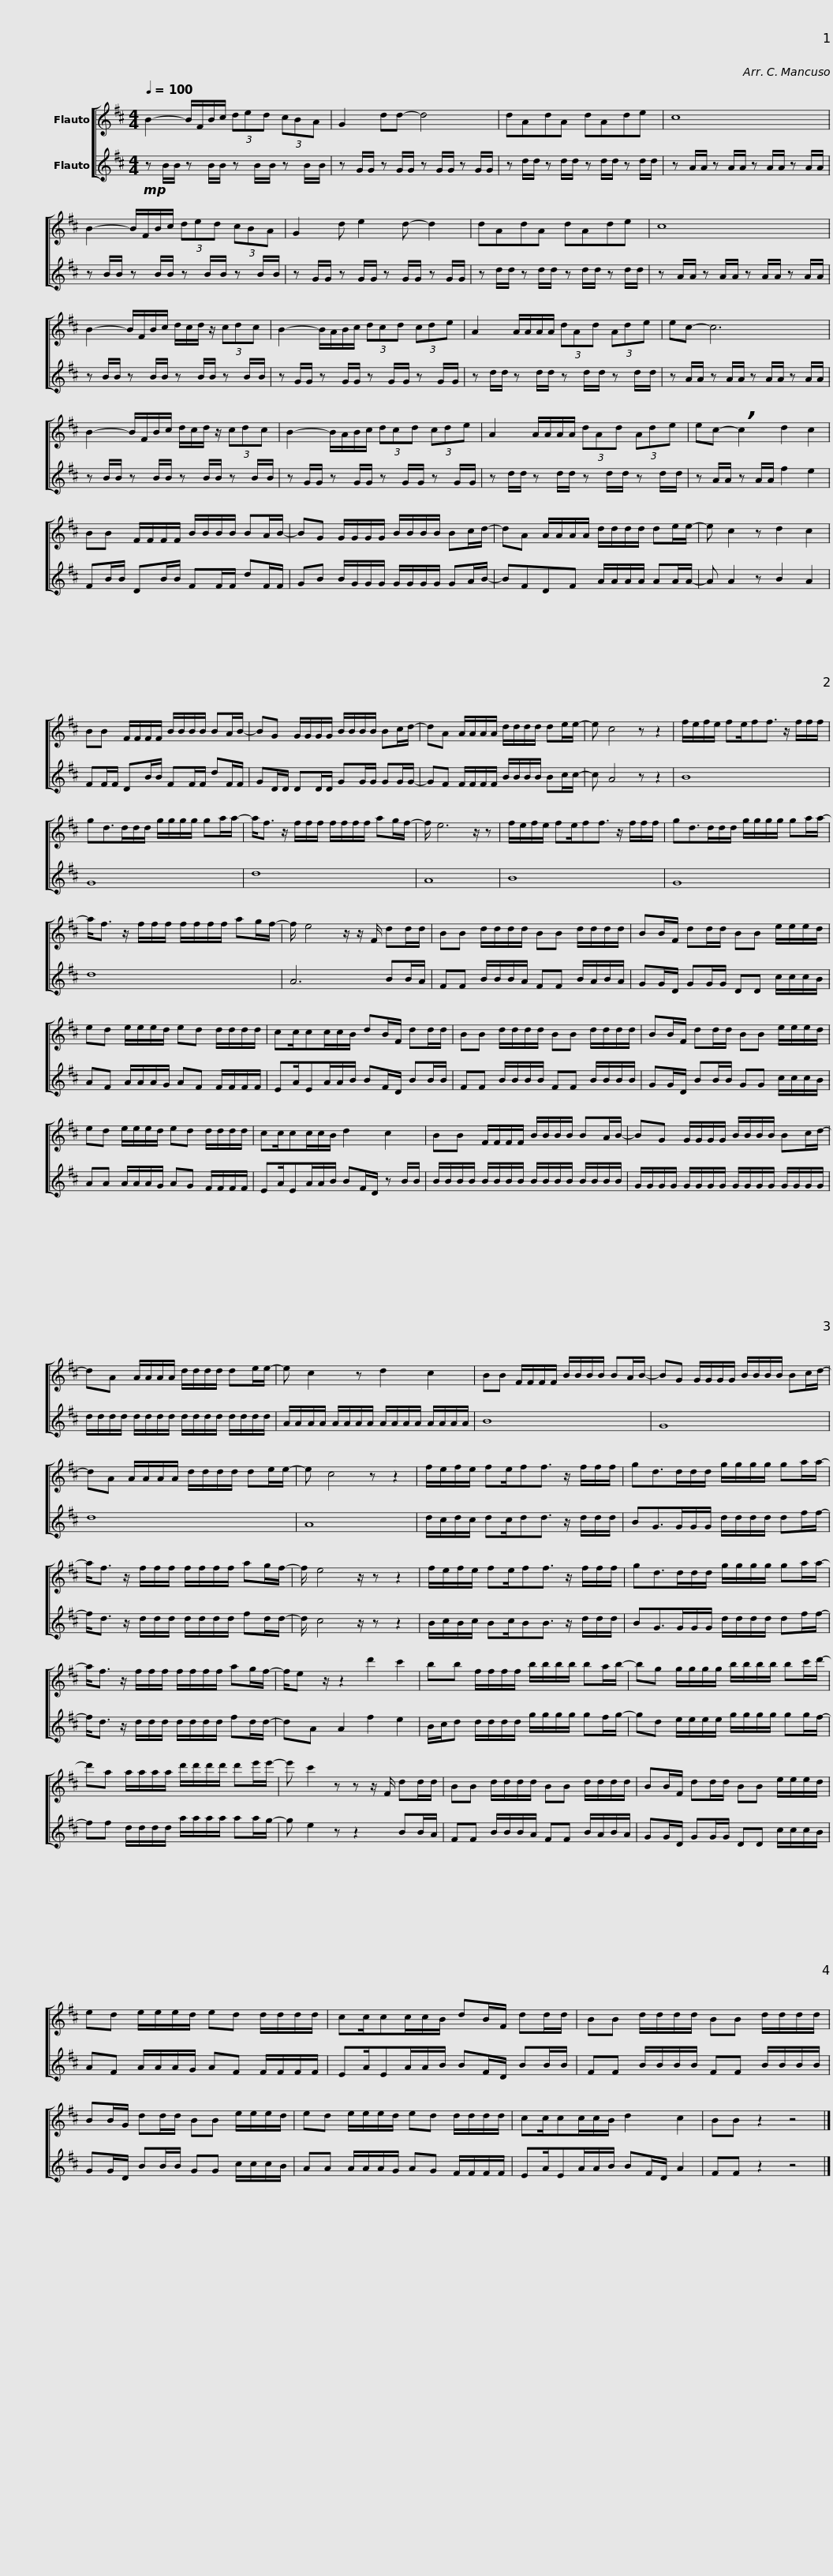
X:1
%%score [ 1 2 ]
L:1/8
Q:1/4=100
M:4/4
I:linebreak $
K:D
V:1 treble
V:2 treble
V:1
 B2- B/F/B/c/ (3ded (3cBA | G2 dd- d4 | dAdA dAde |$ c8 | B2- B/F/B/c/ (3ded (3cBA | %5
 G2 d e2 d- d2 |$ dAdA dAde | c8 | B2- B/F/B/c/ d/c/d/ z/ (3cdc |$ B2- B/A/B/c/ (3dcd (3cde | %10
 A2 A/A/A/A/ (3dAd (3Ade | ec- c6 |$ B2- B/F/B/c/ d/c/d/ z/ (3cdc | B2- B/A/B/c/ (3dcd (3cde |$ A2 A/A/A/A/ (3dAd (3Ade | %15
 ec- !breath!c2 d2 c2 | BB F/F/F/F/ B/B/B/B/ BA/B/- |$ BG G/G/G/G/ B/B/B/B/ Bc/d/- | dA A/A/A/A/ d/d/d/d/ de/e/- | e c2 z d2 c2 | %20
 BB F/F/F/F/ B/B/B/B/ BA/B/- |$ BG G/G/G/G/ B/B/B/B/ Bc/d/- | dA A/A/A/A/ d/d/d/d/ de/e/- | e c4 z z2 | f/e/f/e/ fe/ff3/2 z/ f/f/f/ |$ %25
 gd>dd/d/ g/g/g/g/ ga/a/- | a<f z/ f/f/f/ f/f/f/f/ ag/f/- | f/ e6 z/ z | f/e/f/e/ fe/ff3/2 z/ f/f/f/ |$ gd>dd/d/ g/g/g/g/ ga/a/- | %30
 a<f z/ f/f/f/ f/f/f/f/ ag/f/- | f/ e4 z/ z/ F/ dd/d/ |$ BB d/d/d/d/ BB d/d/d/d/ | BB/F/ dd/d/ BB e/e/e/d/ | ed e/e/e/d/ ed d/d/d/d/ |$ %35
 cc/cc/c/B/ dB/F/ dd/d/ | BB d/d/d/d/ BB d/d/d/d/ | BB/F/ dd/d/ BB e/e/e/d/ |$ ed e/e/e/d/ ed d/d/d/d/ | cc/cc/c/B/ d2 c2 | %40
 BB F/F/F/F/ B/B/B/B/ BA/B/- |$ BG G/G/G/G/ B/B/B/B/ Bc/d/- | dA A/A/A/A/ d/d/d/d/ de/e/- |$ e c2 z d2 c2 | BB F/F/F/F/ B/B/B/B/ BA/B/- | %45
 BG G/G/G/G/ B/B/B/B/ Bc/d/- |$ dA A/A/A/A/ d/d/d/d/ de/e/- | e c4 z z2 | f/e/f/e/ fe/ff3/2 z/ f/f/f/ | gd>dd/d/ g/g/g/g/ ga/a/- |$ %50
 a<f z/ f/f/f/ f/f/f/f/ ag/f/- | f/ e4 z/ z z2 | f/e/f/e/ fe/ff3/2 z/ f/f/f/ | gd>dd/d/ g/g/g/g/ ga/a/- |$ a<f z/ f/f/f/ f/f/f/f/ ag/f/- | %55
 f/e z/ z2 d'2 c'2 | bb f/f/f/f/ b/b/b/b/ ba/b/- |$ bg g/g/g/g/ b/b/b/b/ bc'/d'/- | d'a a/a/a/a/ d'/d'/d'/d'/ d'e'/e'/- | e' c'2 z z z/ F/ dd/d/ |$ %60
 BB d/d/d/d/ BB d/d/d/d/ | BB/F/ dd/d/ BB e/e/e/d/ | ed e/e/e/d/ ed d/d/d/d/ |$ cc/cc/c/B/ dB/F/ dd/d/ | BB d/d/d/d/ BB d/d/d/d/ | %65
 BB/G/ dd/d/ BB e/e/e/d/ |$ ed e/e/e/d/ ed d/d/d/d/ | cc/cc/c/B/ d2 c2 | BB z2 z4 |] %69
V:2
!mp! z B/B/ z B/B/ z B/B/ z B/B/ | z G/G/ z G/G/ z G/G/ z G/G/ | z d/d/ z d/d/ z d/d/ z d/d/ |$ z A/A/ z A/A/ z A/A/ z A/A/ | z B/B/ z B/B/ z B/B/ z B/B/ | %5
 z G/G/ z G/G/ z G/G/ z G/G/ |$ z d/d/ z d/d/ z d/d/ z d/d/ | z A/A/ z A/A/ z A/A/ z A/A/ | z B/B/ z B/B/ z B/B/ z B/B/ |$ z G/G/ z G/G/ z G/G/ z G/G/ | %10
 z d/d/ z d/d/ z d/d/ z d/d/ | z A/A/ z A/A/ z A/A/ z A/A/ |$ z B/B/ z B/B/ z B/B/ z B/B/ | z G/G/ z G/G/ z G/G/ z G/G/ |$ z d/d/ z d/d/ z d/d/ z d/d/ | %15
 z A/A/ z A/A/ f2 e2 | FB/B/ DB/B/ FF/F/ dF/F/ |$ GB B/G/G/G/ G/G/G/G/ GA/B/- | BFDF A/A/A/A/ AA/A/- | A A2 z B2 A2 | %20
 FF/F/ DB/B/ FF/F/ dF/F/ |$ GD/D/ DD/D/ GG/G/ GG/G/- | GF F/F/F/F/ B/B/B/B/ Bc/c/- | c A4 z z2 | B8 |$ %25
 G8 | d8 | A8 | B8 |$ G8 | %30
 d8 | A6 BB/A/ |$ FF B/B/B/A/ FF B/A/B/A/ | GG/D/ GG/G/ DD c/c/c/B/ | AF A/A/A/G/ AF F/F/F/F/ |$ %35
 EA/EA/A/B/ BF/D/ BB/B/ | FF B/B/B/B/ FF B/B/B/B/ | GG/D/ BB/B/ GG c/c/c/B/ |$ AA A/A/A/G/ AG F/F/F/F/ | EA/EA/A/B/ BF/D/ z B/B/ | %40
 B/B/B/B/ B/B/B/B/ B/B/B/B/ B/B/B/B/ |$ G/G/G/G/ G/G/G/G/ G/G/G/G/ G/G/G/G/ | d/d/d/d/ d/d/d/d/ d/d/d/d/ d/d/d/d/ |$ A/A/A/A/ A/A/A/A/ A/A/A/A/ A/A/A/A/ | B8 | %45
 G8 |$ d8 | A8 | d/c/d/c/ dc/dd3/2 z/ d/d/d/ | BG>GG/G/ d/d/d/d/ df/f/- |$ %50
 f<d z/ d/d/d/ d/d/d/d/ fd/d/- | d/ c4 z/ z z2 | B/c/B/c/ Bc/BB3/2 z/ d/d/d/ | BG>GG/G/ d/d/d/d/ df/f/- |$ f<d z/ d/d/d/ d/d/d/d/ fd/d/- | %55
 dA A2 f2 e2 | B/c/d d/d/d/d/ g/g/g/g/ gf/g/- |$ gd e/e/e/e/ g/g/g/g/ gg/f/- | ff d/d/d/d/ a/a/a/a/ aa/g/- | g e2 z z2 BB/A/ |$ %60
 FF B/B/B/A/ FF B/A/B/A/ | GG/D/ GG/G/ DD c/c/c/B/ | AF A/A/A/G/ AF F/F/F/F/ |$ EA/EA/A/B/ BF/D/ BB/B/ | FF B/B/B/B/ FF B/B/B/B/ | %65
 GG/D/ BB/B/ GG c/c/c/B/ |$ AA A/A/A/G/ AG F/F/F/F/ | EA/EA/A/B/ BF/D/ A2 | FF z2 z4 |] %69
